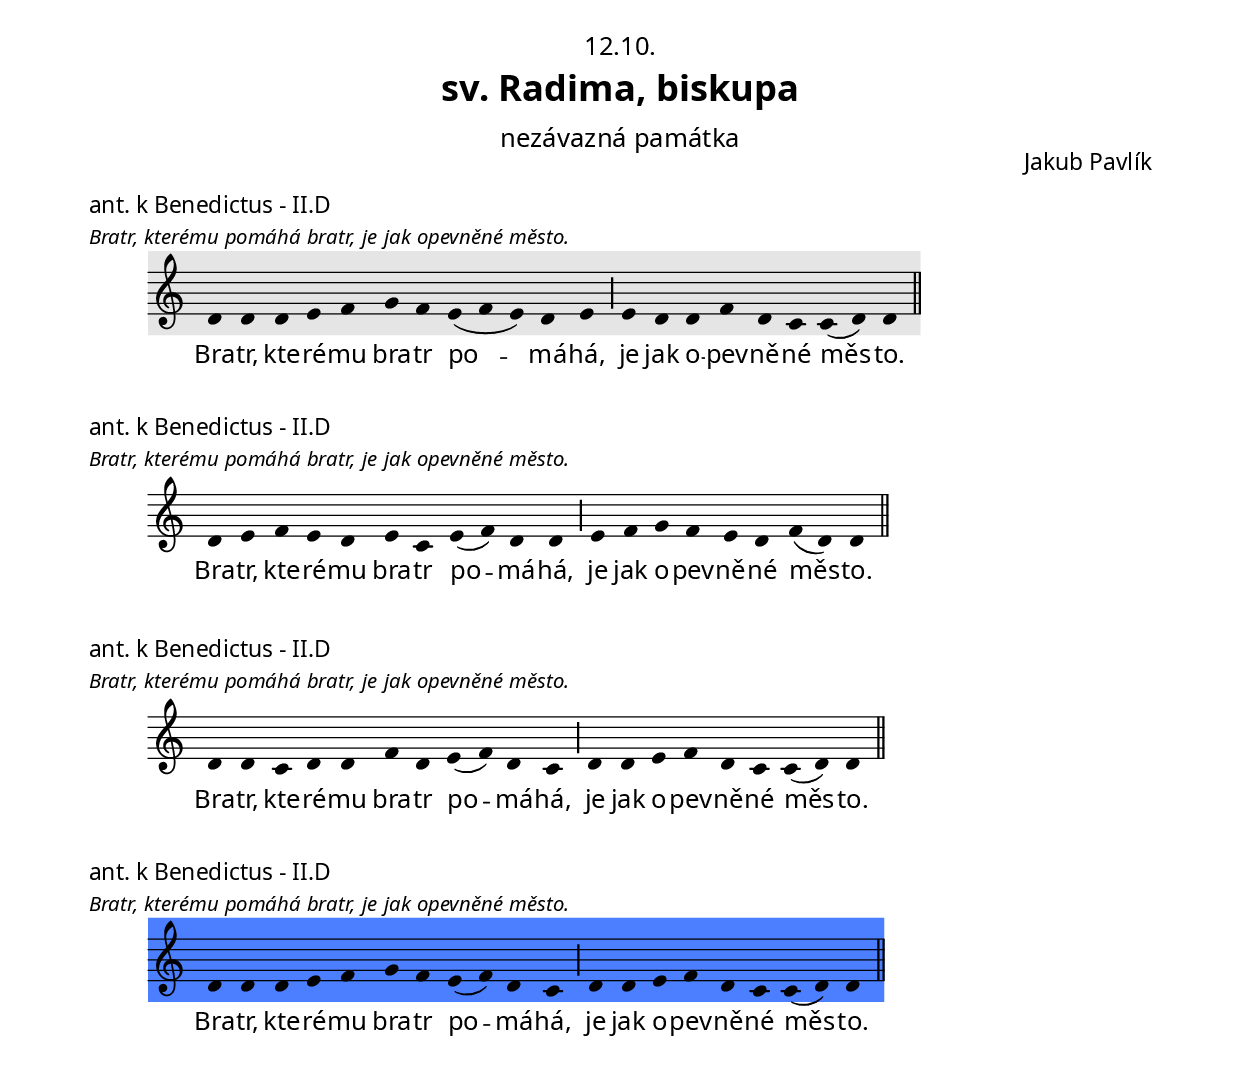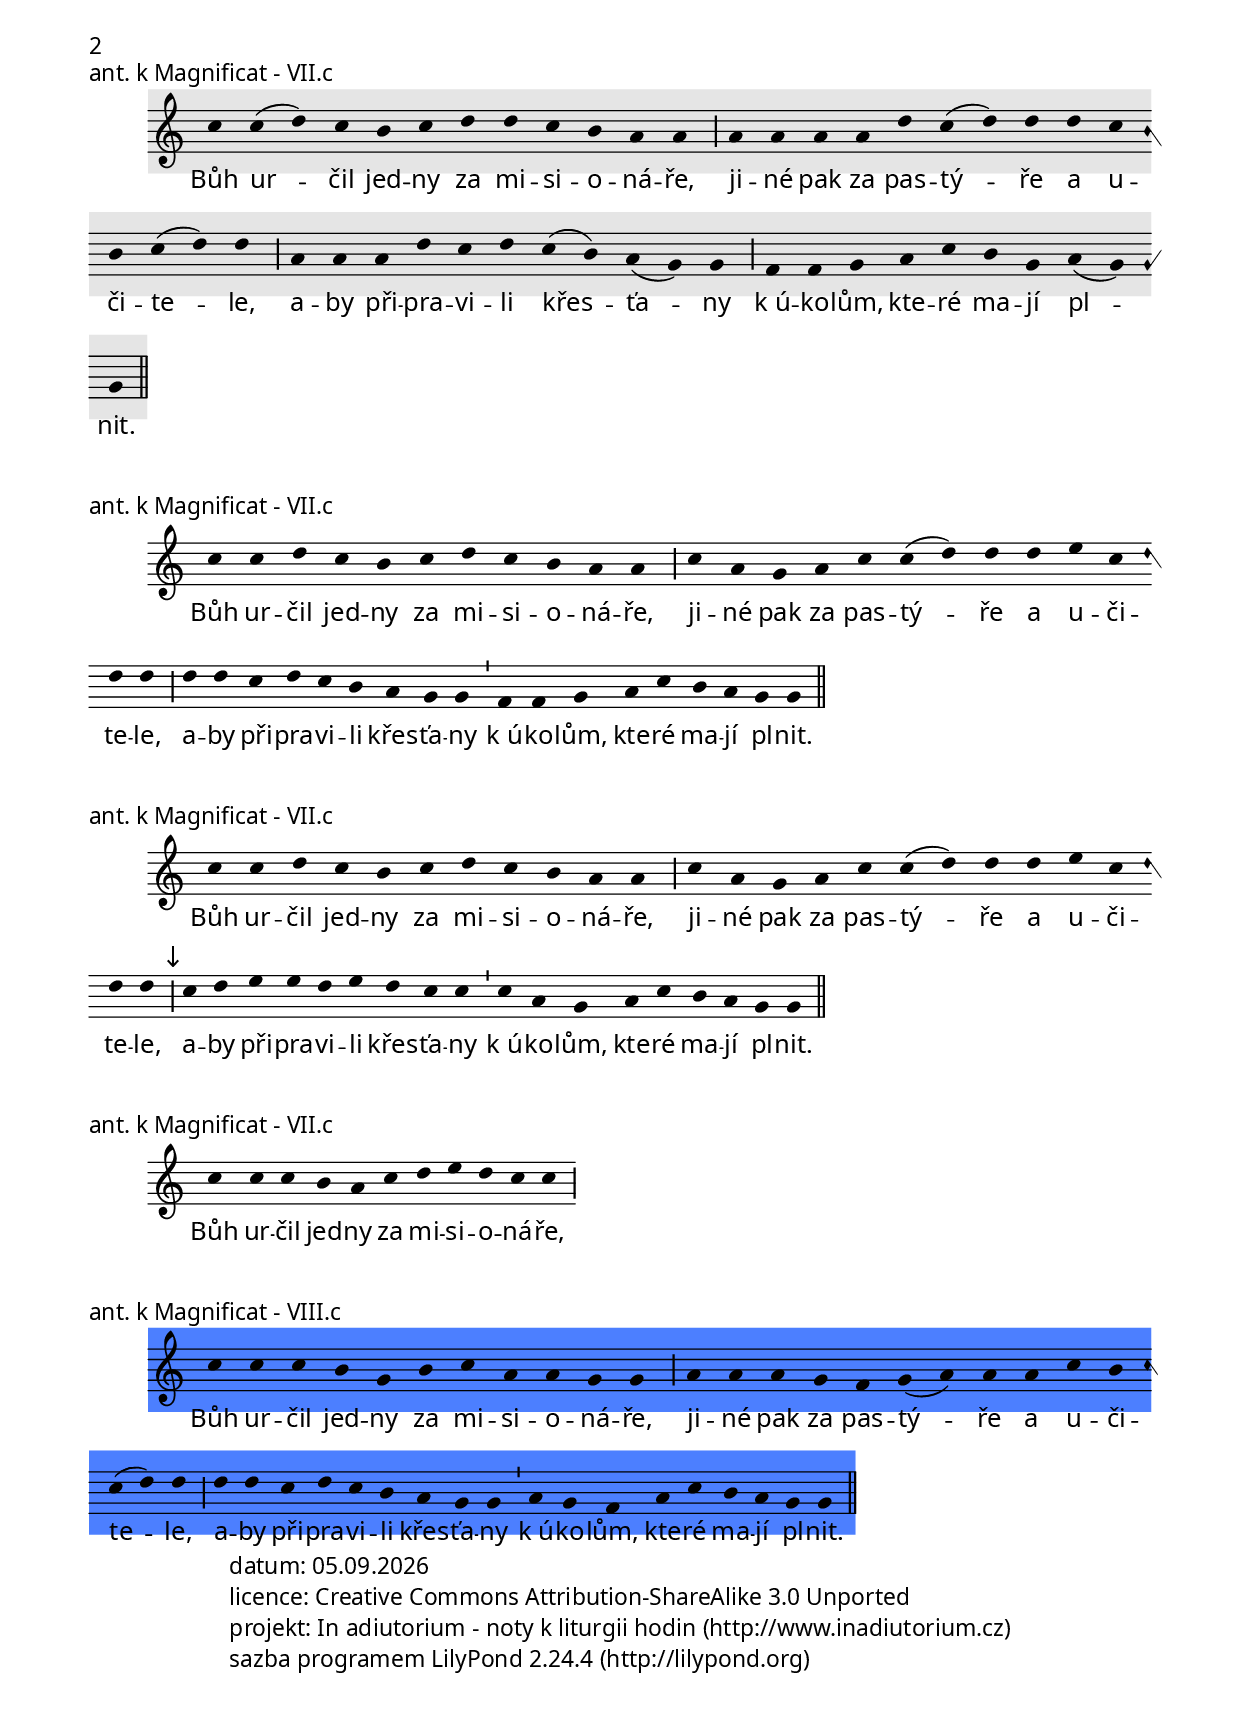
\version "2.17.0"

\include "../spolecne.ly"

\header {
  title = \markup\titleSvatek
            "sv. Radima, biskupa"
            "nezávazná památka"
            12.10.
  composer = "Jakub Pavlík"
}

\score {
  \relative c' {
    \zvyraznovacSedy
    \choralniRezim
    d4 d d e f g f e( f e) d e \barMaior
    e d d f d c c( d) d \barFinalis
  }
  \addlyrics {
    Bra -- tr, kte -- ré -- mu bra -- tr po -- má -- há,
    je jak o -- pev -- ně -- né měs -- to.
  }
  \header {
    textus_approbatus = "Bratr, kterému pomáhá bratr, je jak opevněné město."
    quid = "ant. k Benedictus"
    modus = "II"
    differentia = "D"
    psalmus = ""
    placet = "nic moc"
    id = "aben"
    piece = \markup {\sestavTitulekBezZalmu}
  }
}

\score {
  \relative c' {
    \choralniRezim
    d4 e f e d e c e( f) d d \barMaior
    e f g f e d f( d) d \barFinalis
  }
  \addlyrics {
    Bra -- tr, kte -- ré -- mu bra -- tr po -- má -- há,
    je jak o -- pev -- ně -- né měs -- to.
  }
  \header {
    textus_approbatus = "Bratr, kterému pomáhá bratr, je jak opevněné město."
    quid = "ant. k Benedictus"
    modus = "II"
    differentia = "D"
    psalmus = ""
    id = "aben"
    piece = \markup {\sestavTitulekBezZalmu}
  }
}

\score {
  \relative c' {
    \choralniRezim
    d4 d c d d f d e( f) d c \barMaior
    d d e f d c c( d) d \barFinalis
  }
  \addlyrics {
    Bra -- tr, kte -- ré -- mu bra -- tr po -- má -- há,
    je jak o -- pev -- ně -- né měs -- to.
  }
  \header {
    textus_approbatus = "Bratr, kterému pomáhá bratr, je jak opevněné město."
    quid = "ant. k Benedictus"
    modus = "II"
    differentia = "D"
    psalmus = ""
    id = "aben"
    piece = \markup {\sestavTitulekBezZalmu}
  }
}

\score {
  \relative c' {
    \zvyraznovacModry
    \choralniRezim
    d4 d d e f g f e( f) d c \barMaior
    d d e f d c c( d) d \barFinalis
  }
  \addlyrics {
    Bra -- tr, kte -- ré -- mu bra -- tr po -- má -- há,
    je jak o -- pev -- ně -- né měs -- to.
  }
  \header {
    textus_approbatus = "Bratr, kterému pomáhá bratr, je jak opevněné město."
    quid = "ant. k Benedictus"
    modus = "II"
    differentia = "D"
    psalmus = ""
    id = "aben"
    piece = \markup {\sestavTitulekBezZalmu}
  }
}

\pageBreak

\score {
  \relative c'' {
    \zvyraznovacSedy
    \choralniRezim
    c4 c( d) c b c d d c b a a \barMaior
    a a a a d c( d) d d c b c( d) d \barMaior
    a a a d c d c( b) a( g) g \barMaior
    f f g a c b g a( g) g \barFinalis
  }
  \addlyrics {
    Bůh ur -- čil jed -- ny za mi -- si -- o -- ná -- ře,
    ji -- né pak za pas -- tý -- ře a u -- či -- te -- le,
    a -- by při -- pra -- vi -- li křes -- ťa -- ny
    k_ú -- ko -- lům,
    kte -- ré ma -- jí pl -- nit.
  }
  \header {
    quid = "ant. k Magnificat"
    modus = "VII"
    differentia = "c"
    psalmus = ""
    placet = "hrůza"
    id = "amag"
    piece = \markup {\sestavTitulekBezZalmu}
  }
}

\score {
  \relative c'' {
    \choralniRezim
    c4 c d c b c d c b a a \barMaior
    c a g a c c( d) d d e c d d \barMaior
    d d c d c b a g g \barMin
    f f g a c b a g g \barFinalis
  }
  \addlyrics {
    Bůh ur -- čil jed -- ny za mi -- si -- o -- ná -- ře,
    ji -- né pak za pas -- tý -- ře a u -- či -- te -- le,
    a -- by při -- pra -- vi -- li křes -- ťa -- ny
    k_ú -- ko -- lům, kte -- ré ma -- jí pl -- nit.
  }
  \header {
    quid = "ant. k Magnificat"
    modus = "VII"
    differentia = "c"
    psalmus = ""
    id = "amag"
    piece = \markup {\sestavTitulekBezZalmu}
  }
}

\score {
  \relative c'' {
    \choralniRezim
    c4 c d c b c d c b a a \barMaior
    c a g a c c( d) d d e c d d \barMaior
    \mark\sipka c d e e d e d c c \barMin
    c a g a c b a g g \barFinalis
  }
  \addlyrics {
    Bůh ur -- čil jed -- ny za mi -- si -- o -- ná -- ře,
    ji -- né pak za pas -- tý -- ře a u -- či -- te -- le,
    a -- by při -- pra -- vi -- li křes -- ťa -- ny
    k_ú -- ko -- lům, kte -- ré ma -- jí pl -- nit.
  }
  \header {
    quid = "ant. k Magnificat"
    modus = "VII"
    differentia = "c"
    psalmus = ""
    id = "amag"
    piece = \markup {\sestavTitulekBezZalmu}
  }
}

\score {
  \relative c'' {
    \choralniRezim
    c4 c c b a c d e d c c \barMaior
  }
  \addlyrics {
    Bůh ur -- čil jed -- ny za mi -- si -- o -- ná -- ře,
    ji -- né pak za pas -- tý -- ře a u -- či -- te -- le,
    a -- by při -- pra -- vi -- li křes -- ťa -- ny
    k_ú -- ko -- lům, kte -- ré ma -- jí pl -- nit.
  }
  \header {
    quid = "ant. k Magnificat"
    modus = "VII"
    differentia = "c"
    psalmus = ""
    id = "amag"
    piece = \markup {\sestavTitulekBezZalmu}
  }
}

\score {
  \relative c'' {
    \zvyraznovacModry
    \choralniRezim
    c4 c c b g b c a a g g \barMaior
    a a a g f g( a) a a c b c( d) d \barMaior
    d d c d c b a g g \barMin
    a g f a c b a g g \barFinalis
  }
  \addlyrics {
    Bůh ur -- čil jed -- ny za mi -- si -- o -- ná -- ře,
    ji -- né pak za pas -- tý -- ře a u -- či -- te -- le,
    a -- by při -- pra -- vi -- li křes -- ťa -- ny
    k_ú -- ko -- lům, kte -- ré ma -- jí pl -- nit.
  }
  \header {
    quid = "ant. k Magnificat"
    modus = "VIII"
    differentia = "c"
    psalmus = ""
    id = "amag"
    piece = \markup {\sestavTitulekBezZalmu}
  }
}